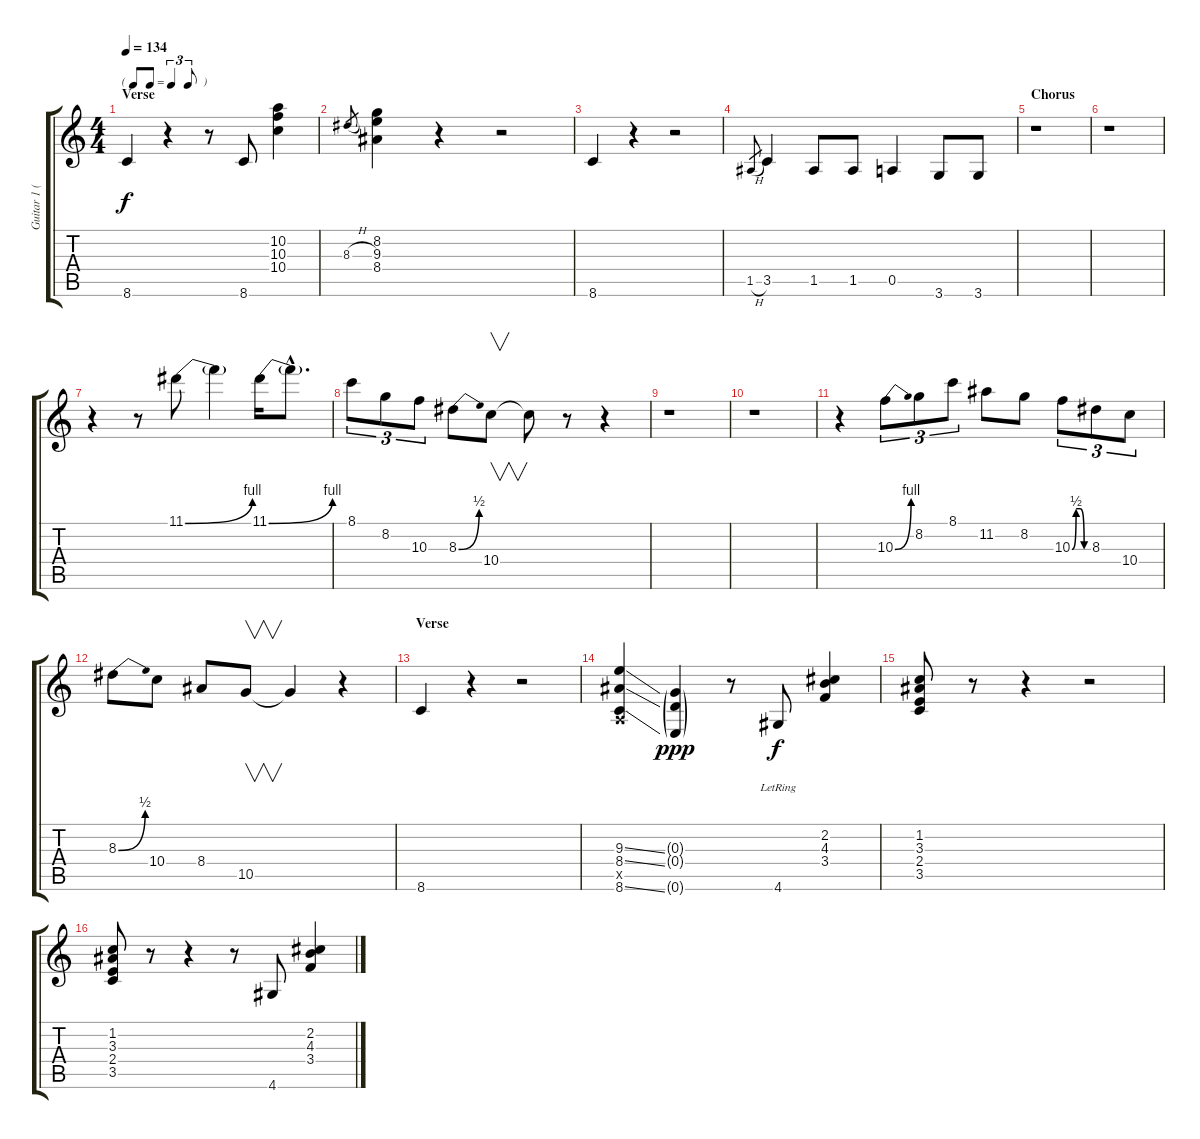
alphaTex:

\track ("Guitar 1 (E.C.)" "Guitar 1 (") {instrument overdrivenguitar}
\staff {score tabs}
\tuning (E4 B3 G3 D3 A2 E2) {hide}
\ts (4 4)
\tf triplet8th
\section ("" "Verse")
\tempo 134
\clef g2
\ks c
8.6.4{dy f} r.4 r.8 8.6.8 (10.2 10.3 10.4).4 |
8.3{h}.8{gr} (8.2 9.3 8.4).4 r.4 r.2 |
8.6.4 r.4 r.2 |
1.5{h}.8{gr} 3.5.4 1.5.8 1.5.8 0.5.4 3.6.8 3.6.8 |
\section ("" "Chorus")
r.1 |
r.1 |
r.4 r.8 11.1{be (bend 0 0 60 4)}.8 11.1{t}.4 11.1{be (bend 0 0 60 4)}.16 11.1{hac t}.8{d} |
8.1.8{tu (3 2)} 8.2.8{tu (3 2)} 10.3.8{tu (3 2)} 8.3{be (bend 0 0 60 2)}.8 10.4.8{v} 10.4{t}.8 r.8 r.4 |
r.1 |
r.1 |
r.4 10.3{be (bend 0 0 60 4)}.8{tu (3 2)} 8.2.8{tu (3 2)} 8.1.8{tu (3 2)} 11.2.8 8.2.8 10.3{be (custom 0 0 15 2 30 2 45 0 60 0)}.8{tu (3 2)} 8.3.8{tu (3 2)} 10.4.8{tu (3 2)} |
8.3{be (bend 0 0 60 2)}.8 10.4.8 8.4.8 10.5.8{v} 10.5{t}.4 r.4 |
\section ("" "Verse")
8.6.4 r.4 r.2 |
(9.3{ss} 8.4{ss} 0.5{x} 8.6{ss}).4 (0.3{g} 0.4{g} 0.6{g}).4{dy ppp} r.8 4.6{lr}.8{dy f} (2.2 4.3 3.4).4 |
(1.2 3.3 2.4 3.5).8 r.8 r.4 r.2 |
(1.2 3.3 2.4 3.5).8 r.8 r.4 r.8 4.6.8 (2.2 4.3 3.4).4
